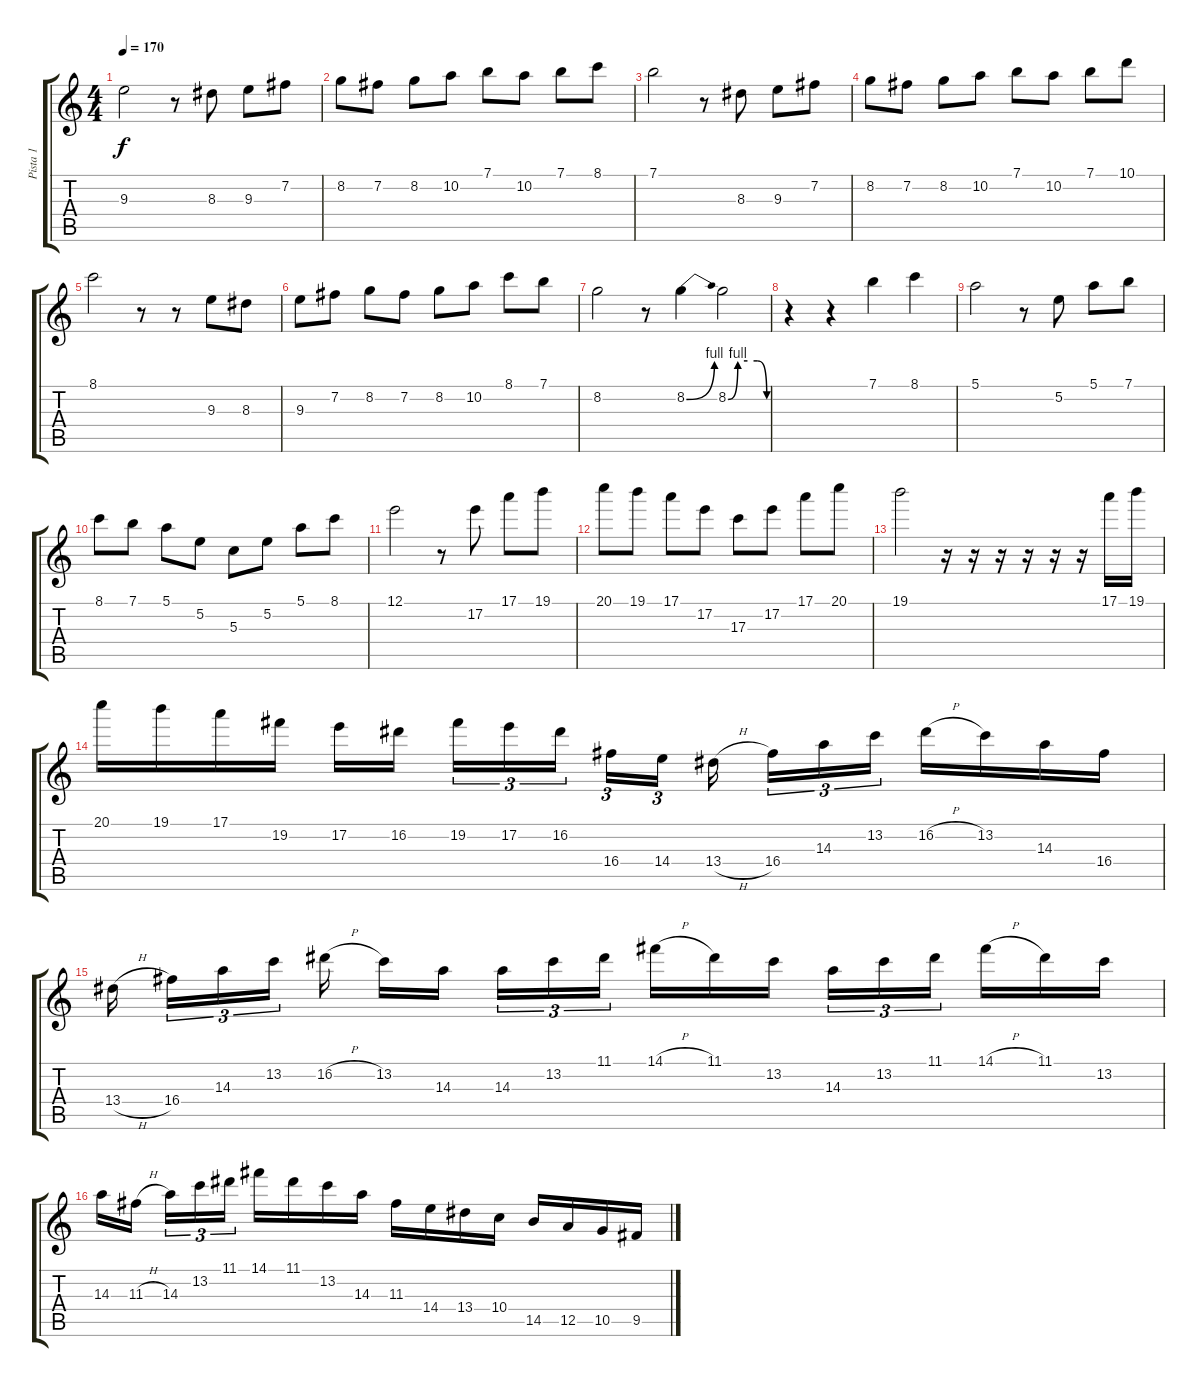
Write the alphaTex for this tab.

\track ("Pista 1" "Pista 1") {instrument acousticguitarsteel}
\staff {score tabs}
\tuning (E4 B3 G3 D3 A2 E2) {hide}
\ts (4 4)
\tempo 170
\clef g2
\ks c
9.3.2{dy f} r.8 8.3.8 9.3.8 7.2.8 |
8.2.8 7.2.8 8.2.8 10.2.8 7.1.8 10.2.8 7.1.8 8.1.8 |
7.1.2 r.8 8.3.8 9.3.8 7.2.8 |
8.2.8 7.2.8 8.2.8 10.2.8 7.1.8 10.2.8 7.1.8 10.1.8 |
8.1.2 r.8 r.8 9.3.8 8.3.8 |
9.3.8 7.2.8 8.2.8 7.2.8 8.2.8 10.2.8 8.1.8 7.1.8 |
8.2.2 r.8 8.2{be (bend 0 0 60 4)}.4 8.2{be (custom 0 0 15 4 30 4 45 4 60 0)}.2 |
r.4 r.4 7.1.4 8.1.4 |
5.1.2 r.8 5.2.8 5.1.8 7.1.8 |
8.1.8 7.1.8 5.1.8 5.2.8 5.3.8 5.2.8 5.1.8 8.1.8 |
12.1.2 r.8 17.2.8 17.1.8 19.1.8 |
20.1.8 19.1.8 17.1.8 17.2.8 17.3.8 17.2.8 17.1.8 20.1.8 |
19.1.2 r.16 r.16 r.16 r.16 r.16 r.16 17.1.16 19.1.16 |
20.1.16 19.1.16 17.1.16 19.2.16 17.2.16 16.2.16{beam splitsecondary} 19.2.16{tu (3 2)} 17.2.16{tu (3 2)} 16.2.16{tu (3 2)} 16.4.16{tu (3 2)} 14.4.16{tu (3 2) beam splitsecondary} 13.4{h}.16{beam splitsecondary} 16.4.16{tu (3 2)} 14.3.16{tu (3 2)} 13.2.16{tu (3 2)} 16.2{h}.16 13.2.16 14.3.16 16.4.16 |
13.4{h}.16{beam splitsecondary} 16.4.16{tu (3 2)} 14.3.16{tu (3 2)} 13.2.16{tu (3 2) beam splitsecondary} 16.2{h}.16 13.2.16 14.3.16{beam splitsecondary} 14.3.16{tu (3 2)} 13.2.16{tu (3 2)} 11.1.16{tu (3 2)} 14.1{h}.16 11.1.16 13.2.16{beam splitsecondary} 14.3.16{tu (3 2)} 13.2.16{tu (3 2)} 11.1.16{tu (3 2) beam splitsecondary} 14.1{h}.16 11.1.16 13.2.16 |
14.3.16 11.3{h}.16{beam splitsecondary} 14.3.16{tu (3 2)} 13.2.16{tu (3 2)} 11.1.16{tu (3 2)} 14.1.16 11.1.16 13.2.16 14.3.16 11.3.16 14.4.16 13.4.16 10.4.16 14.5.16 12.5.16 10.5.16 9.5.16
